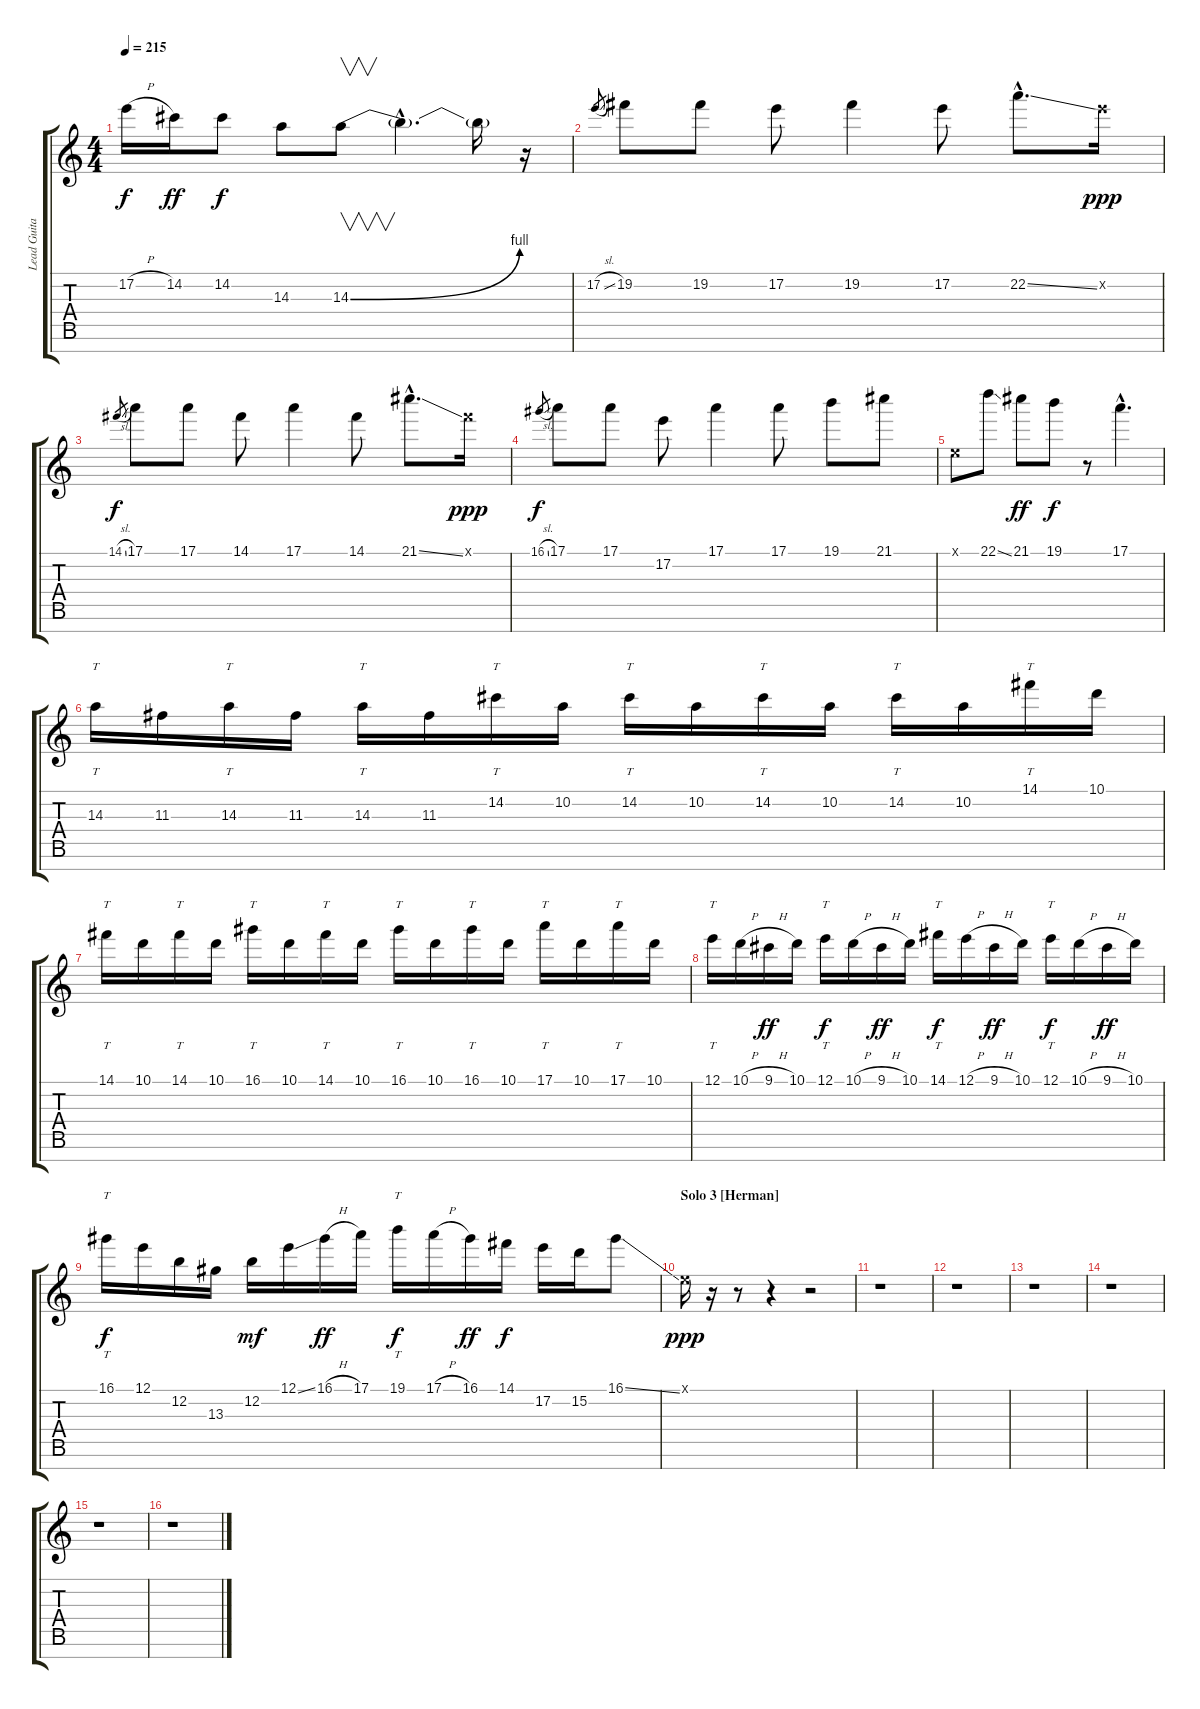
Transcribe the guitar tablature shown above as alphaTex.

\track ("Lead Guitar [Sam Totman]" "Lead Guita") {instrument overdrivenguitar}
\staff {score tabs}
\tuning (E4 B3 G3 D3 A2 E2 B1) {hide}
\ts (4 4)
\tempo 215
\clef g2
\ks c
17.2{h}.16{dy f} 14.2.16{dy ff} 14.2.8{dy f} 14.3.8 14.3{be (bend 0 0 60 4)}.8{v} 14.3{hac t}.4{d} 14.3{t}.16 r.16 |
17.2{sl}.8{gr} 19.2.8 19.2.8 17.2.8 19.2.4 17.2.8 22.2{ss hac}.8{d} 17.2{x}.16{dy ppp} |
14.1{sl}.8{gr dy f} 17.1.8 17.1.8 14.1.8 17.1.4 14.1.8 21.1{ss hac}.8{d} 14.1{x}.16{dy ppp} |
16.1{sl}.8{gr dy f} 17.1.8 17.1.8 17.2.8 17.1.4 17.1.8 19.1.8 21.1.8 |
0.1{x}.8 22.1{ss}.8 21.1.8{dy ff} 19.1.8{dy f} r.8 17.1{hac}.4{d} |
14.3.16{tt} 11.3.16 14.3.16{tt} 11.3.16 14.3.16{tt} 11.3.16 14.2.16{tt} 10.2.16 14.2.16{tt} 10.2.16 14.2.16{tt} 10.2.16 14.2.16{tt} 10.2.16 14.1.16{tt} 10.1.16 |
14.1.16{tt} 10.1.16 14.1.16{tt} 10.1.16 16.1.16{tt} 10.1.16 14.1.16{tt} 10.1.16 16.1.16{tt} 10.1.16 16.1.16{tt} 10.1.16 17.1.16{tt} 10.1.16 17.1.16{tt} 10.1.16 |
12.1.16{tt} 10.1{h}.16 9.1{h}.16{dy ff} 10.1.16 12.1.16{tt dy f} 10.1{h}.16 9.1{h}.16{dy ff} 10.1.16 14.1.16{tt dy f} 12.1{h}.16 9.1{h}.16{dy ff} 10.1.16 12.1.16{tt dy f} 10.1{h}.16 9.1{h}.16{dy ff} 10.1.16 |
16.1.16{tt dy f} 12.1.16 12.2.16 13.3.16 12.2.16{dy mf} 12.1{ss}.16 16.1{h}.16{dy ff} 17.1.16 19.1.16{tt dy f} 17.1{h}.16 16.1.16{dy ff} 14.1.16{dy f} 17.2.16 15.2.16 16.1{ss}.8 |
\section ("" "Solo 3 [Herman]")
0.1{x}.16{dy ppp} r.16 r.8 r.4 r.2 |
r.1 |
r.1 |
r.1 |
r.1 |
r.1 |
r.1
